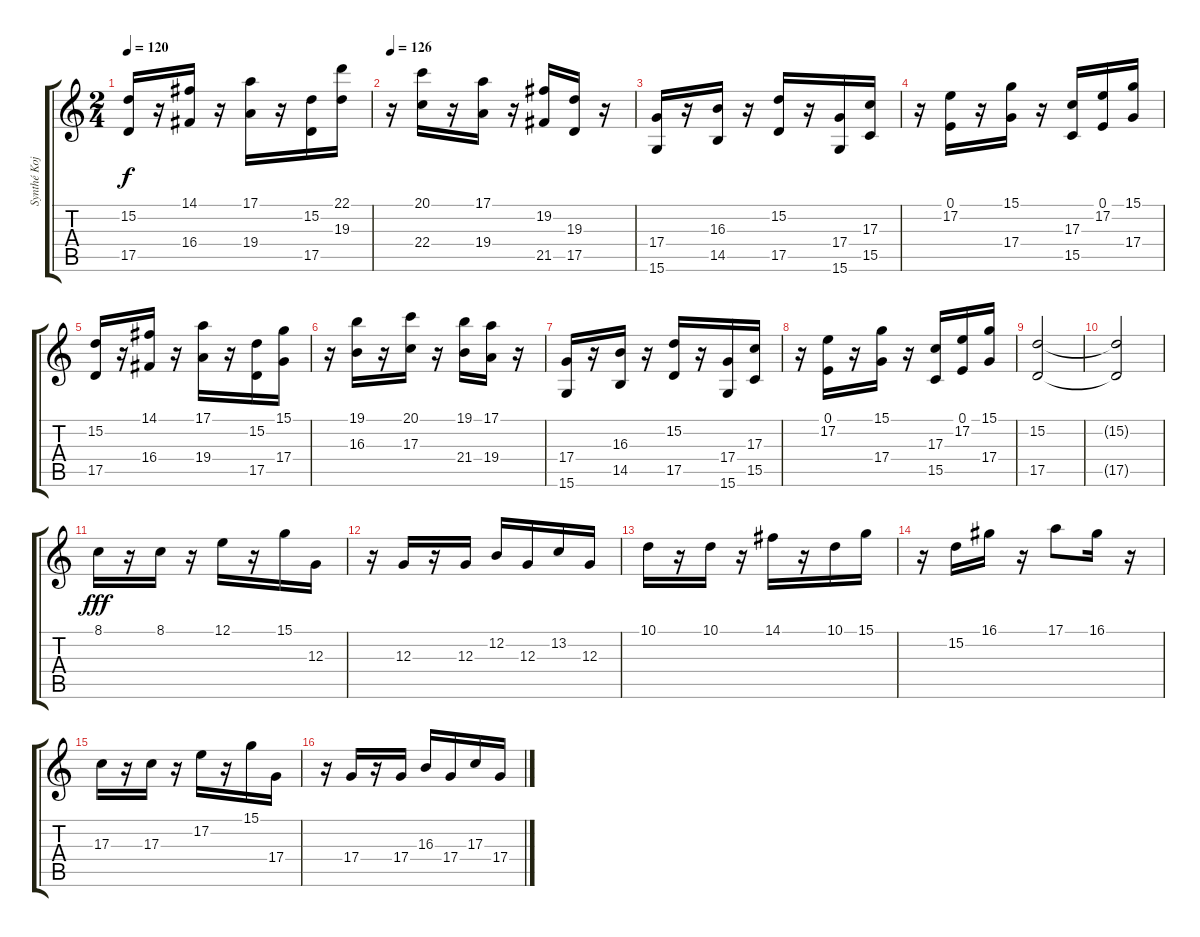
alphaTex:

\track ("Synthé Kojote" "Synthé Koj") {instrument brasssection}
\staff {score tabs}
\tuning (E4 B3 G3 D3 A2 E2) {hide}
\ts (2 4)
\tempo 120
\clef g2
\ks c
(15.2 17.5).16{dy f} r.16 (14.1 16.4).16 r.16 (17.1 19.4).16 r.16 (15.2 17.5).16 (22.1 19.3).16 |
\tempo 126
r.16 (20.1 22.4).16 r.16 (17.1 19.4).16 r.16 (19.2 21.5).16 (19.3 17.5).16 r.16 |
(17.4 15.6).16 r.16 (16.3 14.5).16 r.16 (15.2 17.5).16 r.16 (17.4 15.6).16 (17.3 15.5).16 |
r.16 (0.1 17.2).16 r.16 (15.1 17.4).16 r.16 (17.3 15.5).16 (0.1 17.2).16 (15.1 17.4).16 |
(15.2 17.5).16 r.16 (14.1 16.4).16 r.16 (17.1 19.4).16 r.16 (15.2 17.5).16 (15.1 17.4).16 |
r.16 (19.1 16.3).16 r.16 (20.1 17.3).16 r.16 (19.1 21.4).16 (17.1 19.4).16 r.16 |
(17.4 15.6).16 r.16 (16.3 14.5).16 r.16 (15.2 17.5).16 r.16 (17.4 15.6).16 (17.3 15.5).16 |
r.16 (0.1 17.2).16 r.16 (15.1 17.4).16 r.16 (17.3 15.5).16 (0.1 17.2).16 (15.1 17.4).16 |
(15.2 17.5).2 |
(15.2{t} 17.5{t}).2 |
8.1.16{dy fff} r.16 8.1.16 r.16 12.1.16 r.16 15.1.16 12.3.16 |
r.16 12.3.16 r.16 12.3.16 12.2.16 12.3.16 13.2.16 12.3.16 |
10.1.16 r.16 10.1.16 r.16 14.1.16 r.16 10.1.16 15.1.16 |
r.16 15.2.16 16.1.16 r.16 17.1.8 16.1.16 r.16 |
17.3.16 r.16 17.3.16 r.16 17.2.16 r.16 15.1.16 17.4.16 |
r.16 17.4.16 r.16 17.4.16 16.3.16 17.4.16 17.3.16 17.4.16
